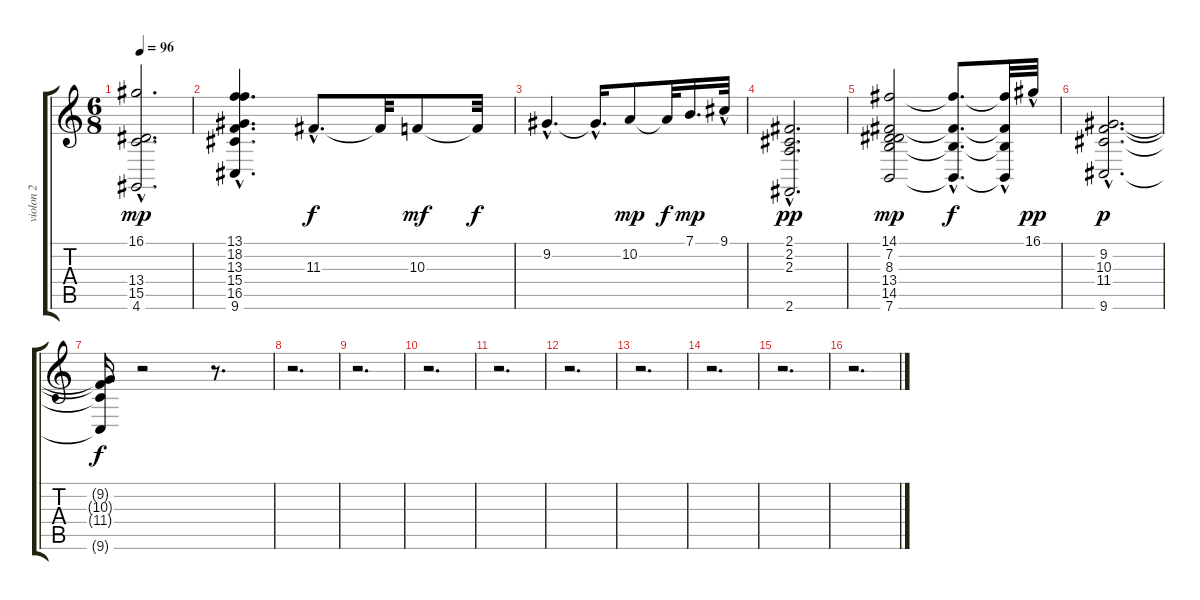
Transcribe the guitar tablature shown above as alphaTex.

\track ("violon 2" "violon 2") {instrument violin}
\staff {score tabs}
\tuning (E4 B3 G3 D3 A2 E2) {hide}
\ts (6 8)
\tempo 96
\clef g2
\ks c
(16.1{hac} 13.4{hac} 15.5 4.6{hac}).2{d dy mp} |
(13.1 18.2 13.3{hac} 15.4 16.5 9.6).4{d} 11.3{hac}.8{d dy f} 11.3{t}.32 10.3.8{dy mf} 10.3{t}.32{dy f} |
9.2{hac}.4{d} 9.2{hac t}.16{d} 10.2.8{dy mp} 10.2{t}.32{dy f} 7.1.16{d dy mp} 9.1{hac}.32 |
(2.1 2.2 2.3 2.6{hac}).2{d dy pp} |
(14.1 7.2 8.3 13.4 14.5 7.6).2{dy mp} (14.1{hac t} 7.2{hac t} 14.5{hac t} 7.6{hac t}).8{d dy f} (14.1{t} 7.2{hac t} 14.5{t} 7.6{hac t}).32 16.1{hac}.32{dy pp} |
(9.2{hac} 10.3{hac} 11.4{hac} 9.6{hac}).2{d dy p} |
(9.2{t} 10.3{t} 11.4{t} 9.6{t}).16{dy f} r.2 r.8{d} |
r.2{d} |
r.2{d} |
r.2{d} |
r.2{d} |
r.2{d} |
r.2{d} |
r.2{d} |
r.2{d} |
r.2{d}
